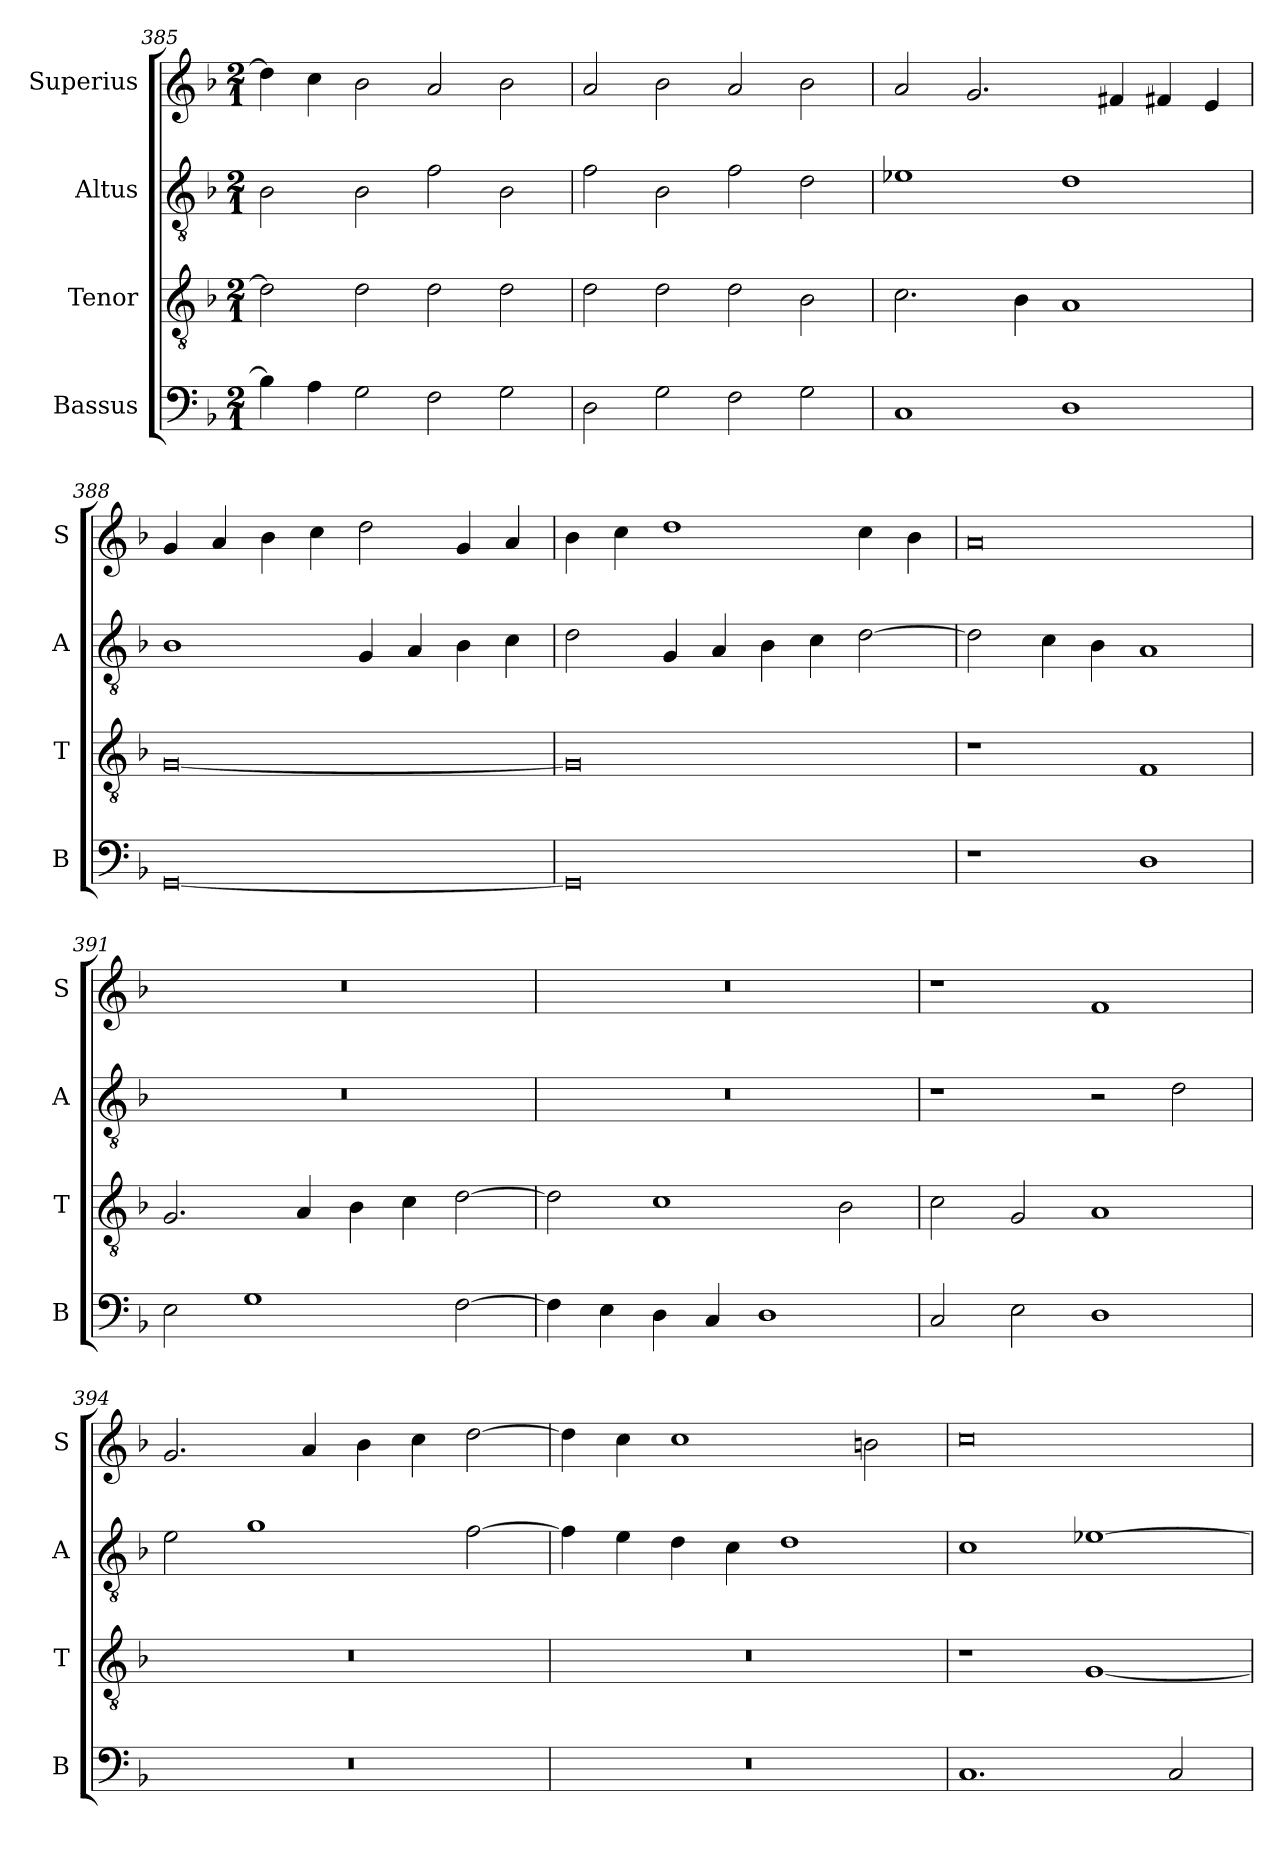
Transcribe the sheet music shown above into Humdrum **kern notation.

**kern	**kern	**kern	**kern
*part4	*part3	*part2	*part1
*staff4	*staff3	*staff2	*staff1
*I"Bassus	*I"Tenor	*I"Altus	*I"Superius
*I'B	*I'T	*I'A	*I'S
*clefF4	*clefGv2	*clefGv2	*clefG2
*k[b-]	*k[b-]	*k[b-]	*k[b-]
*M2/1	*M2/1	*M2/1	*M2/1
=385	=385	=385	=385
4B-\]	2d\]	2B-\	4dd\]
4A\	.	.	4cc\
2G\	2d\	2B-\	2b-\
2F\	2d\	2f\	2a/
2G\	2d\	2B-\	2b-\
=386	=386	=386	=386
2D\	2d\	2f\	2a/
2G\	2d\	2B-\	2b-\
2F\	2d\	2f\	2a/
2G\	2B-\	2d\	2b-\
=387	=387	=387	=387
1C	2.c\	1e-X	2a/
.	.	.	2.g/
.	4B-\	.	.
1D	1A	1d	.
.	.	.	4f#X/
.	.	.	4f#X/
.	.	.	4e/
=388	=388	=388	=388
[0GG	[0G	1B-	4g/
.	.	.	4a/
.	.	.	4b-\
.	.	.	4cc\
.	.	4G/	2dd\
.	.	4A/	.
.	.	4B-\	4g/
.	.	4c\	4a/
=389	=389	=389	=389
0GG]	0G]	2d\	4b-\
.	.	.	4cc\
.	.	4G/	1dd
.	.	4A/	.
.	.	4B-\	.
.	.	4c\	.
.	.	[2d\	4cc\
.	.	.	4b-\
=390	=390	=390	=390
1r	1r	2d\]	0a
.	.	4c\	.
.	.	4B-\	.
1D	1F	1A	.
=391	=391	=391	=391
2E\	2.G/	0r	0r
1G	.	.	.
.	4A/	.	.
.	4B-\	.	.
.	4c\	.	.
[2F\	[2d\	.	.
=392	=392	=392	=392
4F\]	2d\]	0r	0r
4E\	.	.	.
4D\	1c	.	.
4C/	.	.	.
1D	.	.	.
.	2B-\	.	.
=393	=393	=393	=393
2C/	2c\	1r	1r
2E\	2G/	.	.
1D	1A	2r	1f
.	.	2d\	.
=394	=394	=394	=394
0r	0r	2e\	2.g/
.	.	1g	.
.	.	.	4a/
.	.	.	4b-\
.	.	.	4cc\
.	.	[2f\	[2dd\
=395	=395	=395	=395
0r	0r	4f\]	4dd\]
.	.	4e\	4cc\
.	.	4d\	1cc
.	.	4c\	.
.	.	1d	.
.	.	.	2bn\
=396	=396	=396	=396
1.C	1r	1c	0cc
.	[1G	[1e-X	.
2C/	.	.	.
=	=	=	=
*-	*-	*-	*-
